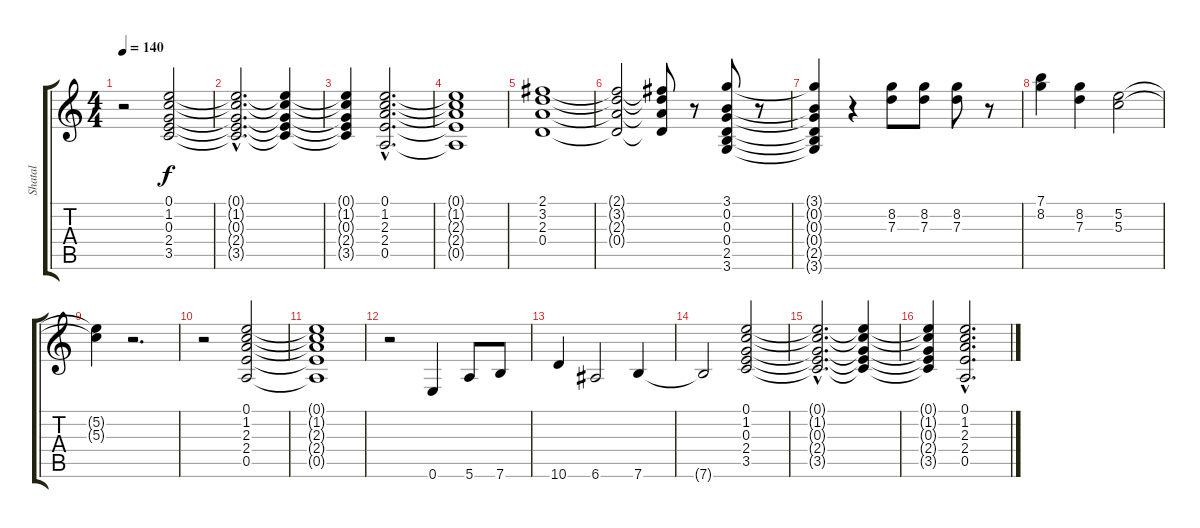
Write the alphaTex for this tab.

\track ("Shatal" "Shatal") {instrument distortionguitar}
\staff {score tabs}
\tuning (E4 B3 G3 D3 A2 E2) {hide}
\ts (4 4)
\tempo 140
\clef g2
\ks c
r.2{dy f} (0.1 1.2 0.3 2.4 3.5).2{instrument acousticguitarsteel} |
(0.1{hac t} 1.2{hac t} 0.3{hac t} 2.4{hac t} 3.5{hac t}).2{d} (0.1{t} 1.2{t} 0.3{t} 2.4{t} 3.5{t}).4 |
(0.1{t} 1.2{t} 0.3{t} 2.4{t} 3.5{t}).4 (0.1{hac} 1.2{hac} 2.3{hac} 2.4{hac} 0.5{hac}).2{d} |
(0.1{t} 1.2{t} 2.3{t} 2.4{t} 0.5{t}).1 |
(2.1 3.2 2.3 0.4).1 |
(2.1{t} 3.2{t} 2.3{t} 0.4{t}).2 (2.1{t} 3.2{t} 2.3{t} 0.4{t}).8 r.8 (3.1 0.2 0.3 0.4 2.5 3.6).8 r.8 |
(3.1{t} 0.2{t} 0.3{t} 0.4{t} 2.5{t} 3.6{t}).4 r.4 (8.2 7.3).8{instrument distortionguitar} (8.2 7.3).8 (8.2 7.3).8 r.8 |
(7.1 8.2).4 (8.2 7.3).4 (5.2 5.3).2 |
(5.2{t} 5.3{t}).4 r.2{d} |
r.2 (0.1 1.2 2.3 2.4 0.5).2{instrument acousticguitarsteel} |
(0.1{t} 1.2{t} 2.3{t} 2.4{t} 0.5{t}).1 |
r.2 0.6.4{instrument distortionguitar} 5.6.8 7.6.8 |
10.6.4 6.6.2 7.6.4 |
7.6{t}.2 (0.1 1.2 0.3 2.4 3.5).2{instrument acousticguitarsteel} |
(0.1{hac t} 1.2{hac t} 0.3{hac t} 2.4{hac t} 3.5{hac t}).2{d} (0.1{t} 1.2{t} 0.3{t} 2.4{t} 3.5{t}).4 |
(0.1{t} 1.2{t} 0.3{t} 2.4{t} 3.5{t}).4 (0.1{hac} 1.2{hac} 2.3{hac} 2.4{hac} 0.5{hac}).2{d}
